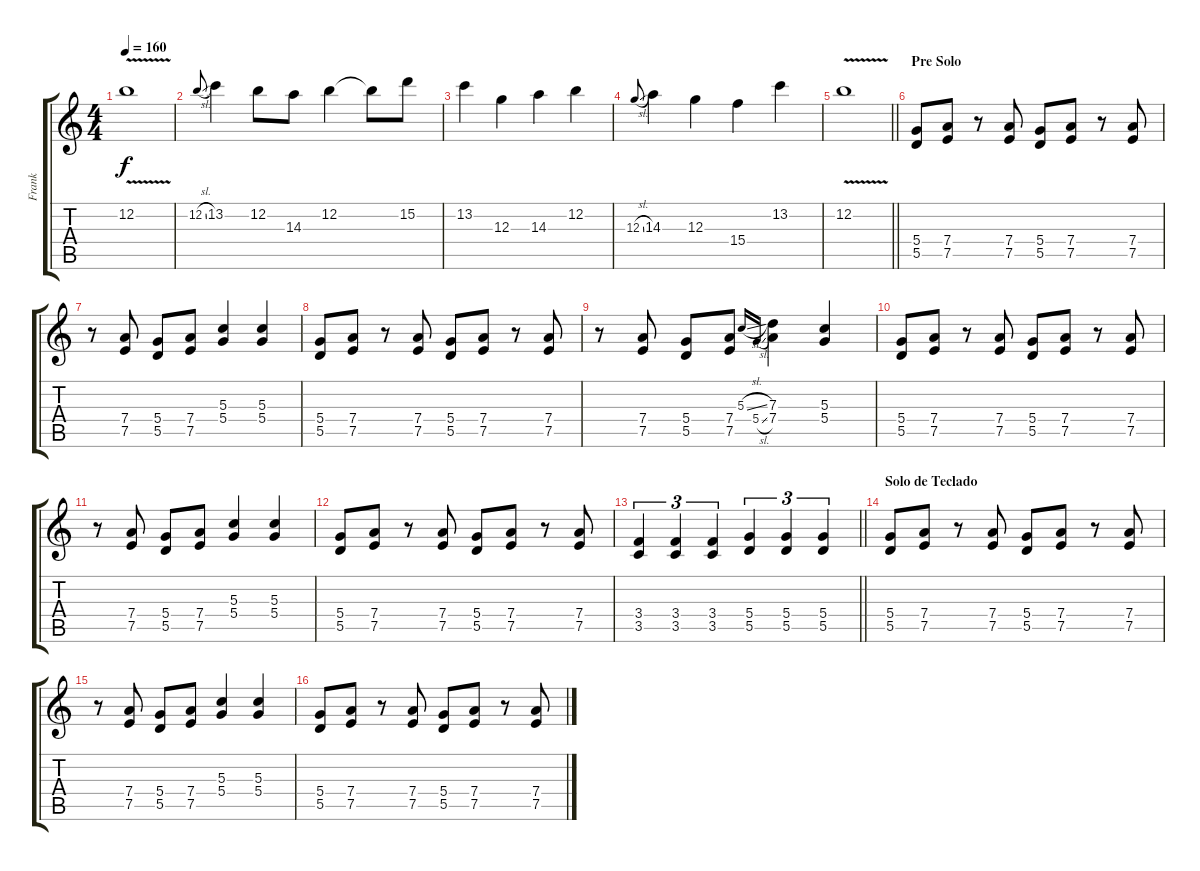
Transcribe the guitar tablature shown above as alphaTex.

\track ("Frank" "Frank") {instrument distortionguitar}
\staff {score tabs}
\tuning (E4 B3 G3 D3 A2 E2) {hide}
\ts (4 4)
\tempo 160
\clef g2
\ks c
12.2{v}.1{dy f} |
12.2{sl}.8{gr onbeat} 13.2.4 12.2.8 14.3.8 12.2.4 12.2{t}.8 15.2.8 |
13.2.4 12.3.4 14.3.4 12.2.4 |
12.3{sl}.8{gr onbeat} 14.3.4 12.3.4 15.4.4 13.2.4 |
\barLineRight lightlight
12.2{v}.1 |
\section ("" "Pre Solo")
(5.4 5.5).8 (7.4 7.5).8 r.8 (7.4 7.5).8 (5.4 5.5).8 (7.4 7.5).8 r.8 (7.4 7.5).8 |
r.8 (7.4 7.5).8 (5.4 5.5).8 (7.4 7.5).8 (5.3 5.4).4 (5.3 5.4).4 |
(5.4 5.5).8 (7.4 7.5).8 r.8 (7.4 7.5).8 (5.4 5.5).8 (7.4 7.5).8 r.8 (7.4 7.5).8 |
r.8 (7.4 7.5).8 (5.4 5.5).8 (7.4 7.5).8 5.3{sl}.16{gr onbeat} 5.4{sl}.16{gr onbeat} (7.3 7.4).4 (5.3 5.4).4 |
(5.4 5.5).8 (7.4 7.5).8 r.8 (7.4 7.5).8 (5.4 5.5).8 (7.4 7.5).8 r.8 (7.4 7.5).8 |
r.8 (7.4 7.5).8 (5.4 5.5).8 (7.4 7.5).8 (5.3 5.4).4 (5.3 5.4).4 |
(5.4 5.5).8 (7.4 7.5).8 r.8 (7.4 7.5).8 (5.4 5.5).8 (7.4 7.5).8 r.8 (7.4 7.5).8 |
\barLineRight lightlight
(3.4 3.5).4{tu (3 2)} (3.4 3.5).4{tu (3 2)} (3.4 3.5).4{tu (3 2)} (5.4 5.5).4{tu (3 2)} (5.4 5.5).4{tu (3 2)} (5.4 5.5).4{tu (3 2)} |
\section ("" "Solo de Teclado")
(5.4 5.5).8 (7.4 7.5).8 r.8 (7.4 7.5).8 (5.4 5.5).8 (7.4 7.5).8 r.8 (7.4 7.5).8 |
r.8 (7.4 7.5).8 (5.4 5.5).8 (7.4 7.5).8 (5.3 5.4).4 (5.3 5.4).4 |
(5.4 5.5).8 (7.4 7.5).8 r.8 (7.4 7.5).8 (5.4 5.5).8 (7.4 7.5).8 r.8 (7.4 7.5).8
